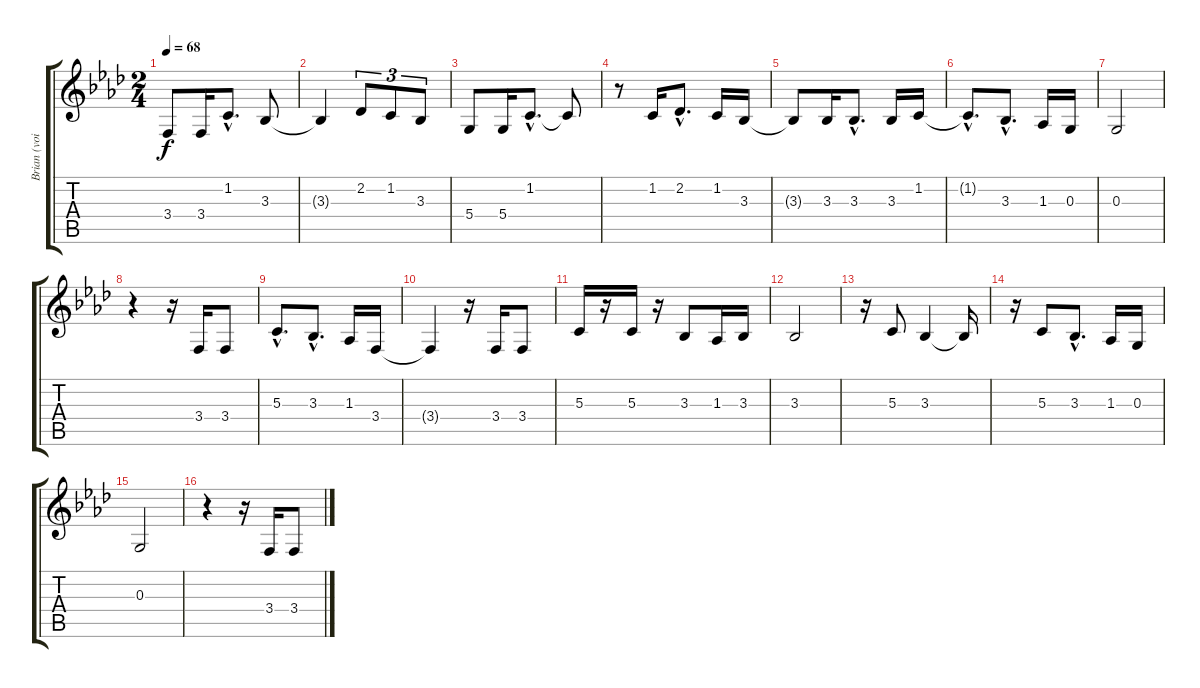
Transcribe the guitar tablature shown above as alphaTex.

\track ("Brian (voice)" "Brian (voi") {instrument flute}
\staff {score tabs}
\tuning (E4 B3 G3 D3 A2 E2) {hide}
\ts (2 4)
\tempo 68
\clef g2
\ks fminor
3.4.8{dy f} 3.4.16 1.2{hac}.8{d} 3.3.8 |
3.3{t}.4 2.2.8{tu (3 2)} 1.2.8{tu (3 2)} 3.3.8{tu (3 2)} |
5.4.8 5.4.16 1.2{hac}.8{d} 1.2{t}.8 |
r.8 1.2.16 2.2{hac}.8{d} 1.2.16 3.3.16 |
3.3{t}.8 3.3.16 3.3{hac}.8{d} 3.3.16 1.2.16 |
1.2{hac t}.8{d} 3.3{hac}.8{d} 1.3.16 0.3.16 |
0.3.2 |
r.4 r.16 3.4.16 3.4.8 |
5.3{hac}.8{d} 3.3{hac}.8{d} 1.3.16 3.4.16 |
3.4{t}.4 r.16 3.4.16 3.4.8 |
5.3.16 r.16 5.3.16 r.16 3.3.8 1.3.16 3.3.16 |
3.3.2 |
r.16 5.3.8 3.3.4 3.3{t}.16 |
r.16 5.3.8 3.3{hac}.8{d} 1.3.16 0.3.16 |
0.3.2 |
r.4 r.16 3.4.16 3.4.8
